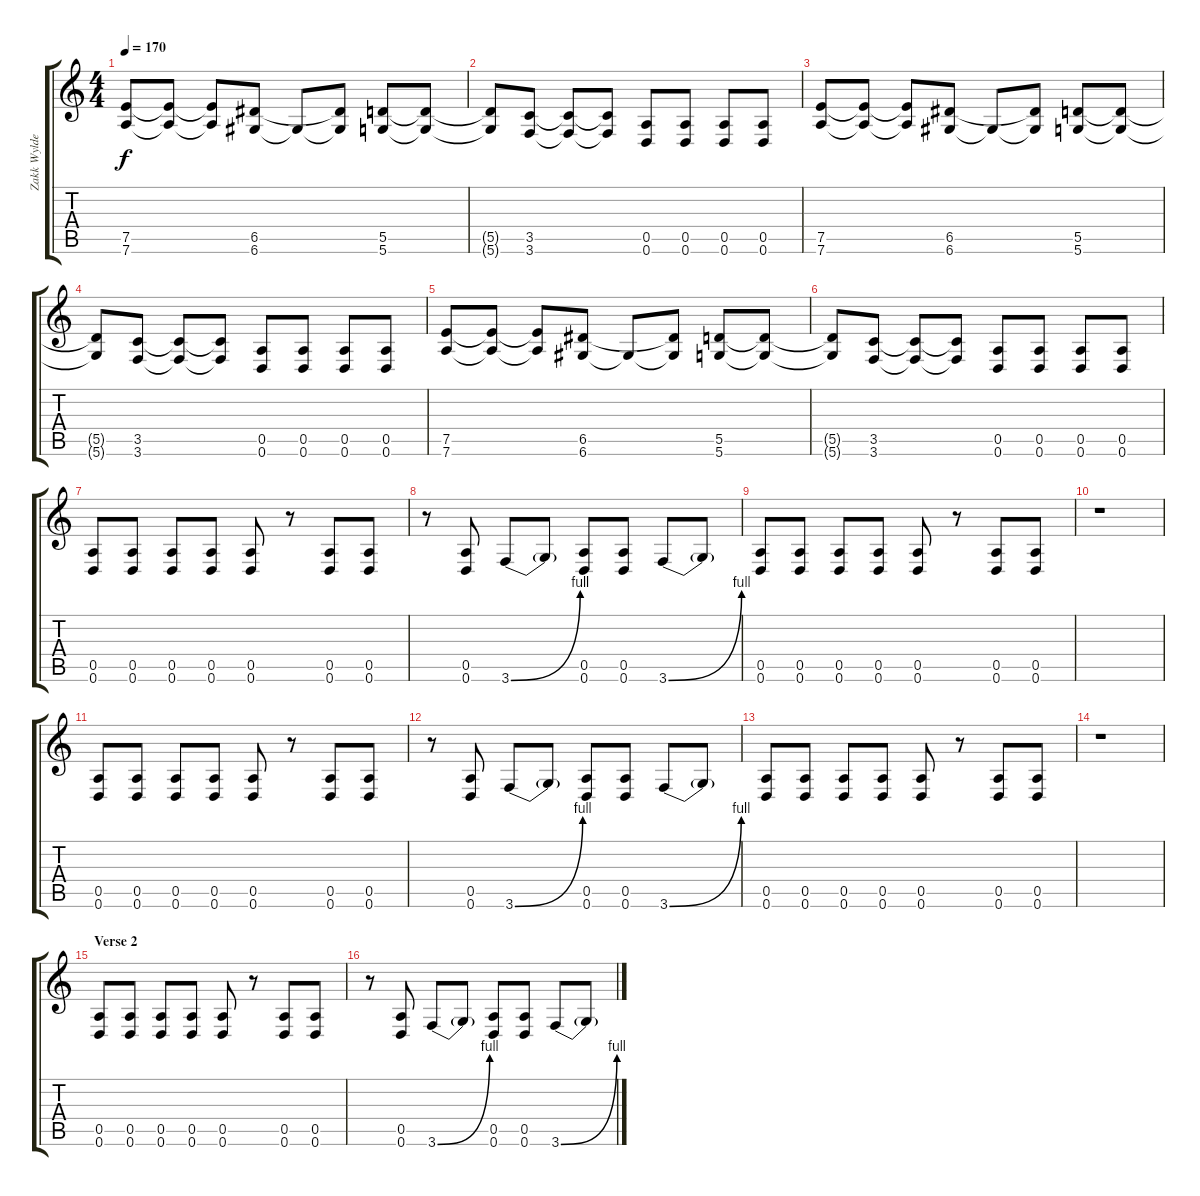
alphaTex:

\track ("Zakk Wylde (Rhythm Guitar)" "Zakk Wylde") {instrument overdrivenguitar}
\staff {score tabs}
\tuning (E4 B3 G3 D3 A2 D2) {hide}
\ts (4 4)
\tempo 170
\clef g2
\ks c
(7.5 7.6).8{dy f} (7.5{t} 7.6{t}).8 (7.5{t} 7.6{t}).8 (6.5 6.6).8 6.6{t}.8 (6.5{t} 6.6{t}).8 (5.5 5.6).8 (5.5{t} 5.6{t}).8 |
(5.5{t} 5.6{t}).8 (3.5 3.6).8 (3.5{t} 3.6{t}).8 (3.5{t} 3.6{t}).8 (0.5 0.6).8 (0.5 0.6).8 (0.5 0.6).8 (0.5 0.6).8 |
(7.5 7.6).8 (7.5{t} 7.6{t}).8 (7.5{t} 7.6{t}).8 (6.5 6.6).8 6.6{t}.8 (6.5{t} 6.6{t}).8 (5.5 5.6).8 (5.5{t} 5.6{t}).8 |
(5.5{t} 5.6{t}).8 (3.5 3.6).8 (3.5{t} 3.6{t}).8 (3.5{t} 3.6{t}).8 (0.5 0.6).8 (0.5 0.6).8 (0.5 0.6).8 (0.5 0.6).8 |
(7.5 7.6).8 (7.5{t} 7.6{t}).8 (7.5{t} 7.6{t}).8 (6.5 6.6).8 6.6{t}.8 (6.5{t} 6.6{t}).8 (5.5 5.6).8 (5.5{t} 5.6{t}).8 |
(5.5{t} 5.6{t}).8 (3.5 3.6).8 (3.5{t} 3.6{t}).8 (3.5{t} 3.6{t}).8 (0.5 0.6).8 (0.5 0.6).8 (0.5 0.6).8 (0.5 0.6).8 |
(0.5 0.6).8 (0.5 0.6).8 (0.5 0.6).8 (0.5 0.6).8 (0.5 0.6).8 r.8 (0.5 0.6).8 (0.5 0.6).8 |
r.8 (0.5 0.6).8 3.6{be (bend 0 0 60 4)}.8 3.6{t}.8 (0.5 0.6).8 (0.5 0.6).8 3.6{be (bend 0 0 60 4)}.8 3.6{t}.8 |
(0.5 0.6).8 (0.5 0.6).8 (0.5 0.6).8 (0.5 0.6).8 (0.5 0.6).8 r.8 (0.5 0.6).8 (0.5 0.6).8 |
r.1 |
(0.5 0.6).8 (0.5 0.6).8 (0.5 0.6).8 (0.5 0.6).8 (0.5 0.6).8 r.8 (0.5 0.6).8 (0.5 0.6).8 |
r.8 (0.5 0.6).8 3.6{be (bend 0 0 60 4)}.8 3.6{t}.8 (0.5 0.6).8 (0.5 0.6).8 3.6{be (bend 0 0 60 4)}.8 3.6{t}.8 |
(0.5 0.6).8 (0.5 0.6).8 (0.5 0.6).8 (0.5 0.6).8 (0.5 0.6).8 r.8 (0.5 0.6).8 (0.5 0.6).8 |
r.1 |
\section ("" "Verse 2")
(0.5 0.6).8 (0.5 0.6).8 (0.5 0.6).8 (0.5 0.6).8 (0.5 0.6).8 r.8 (0.5 0.6).8 (0.5 0.6).8 |
r.8 (0.5 0.6).8 3.6{be (bend 0 0 60 4)}.8 3.6{t}.8 (0.5 0.6).8 (0.5 0.6).8 3.6{be (bend 0 0 60 4)}.8 3.6{t}.8
